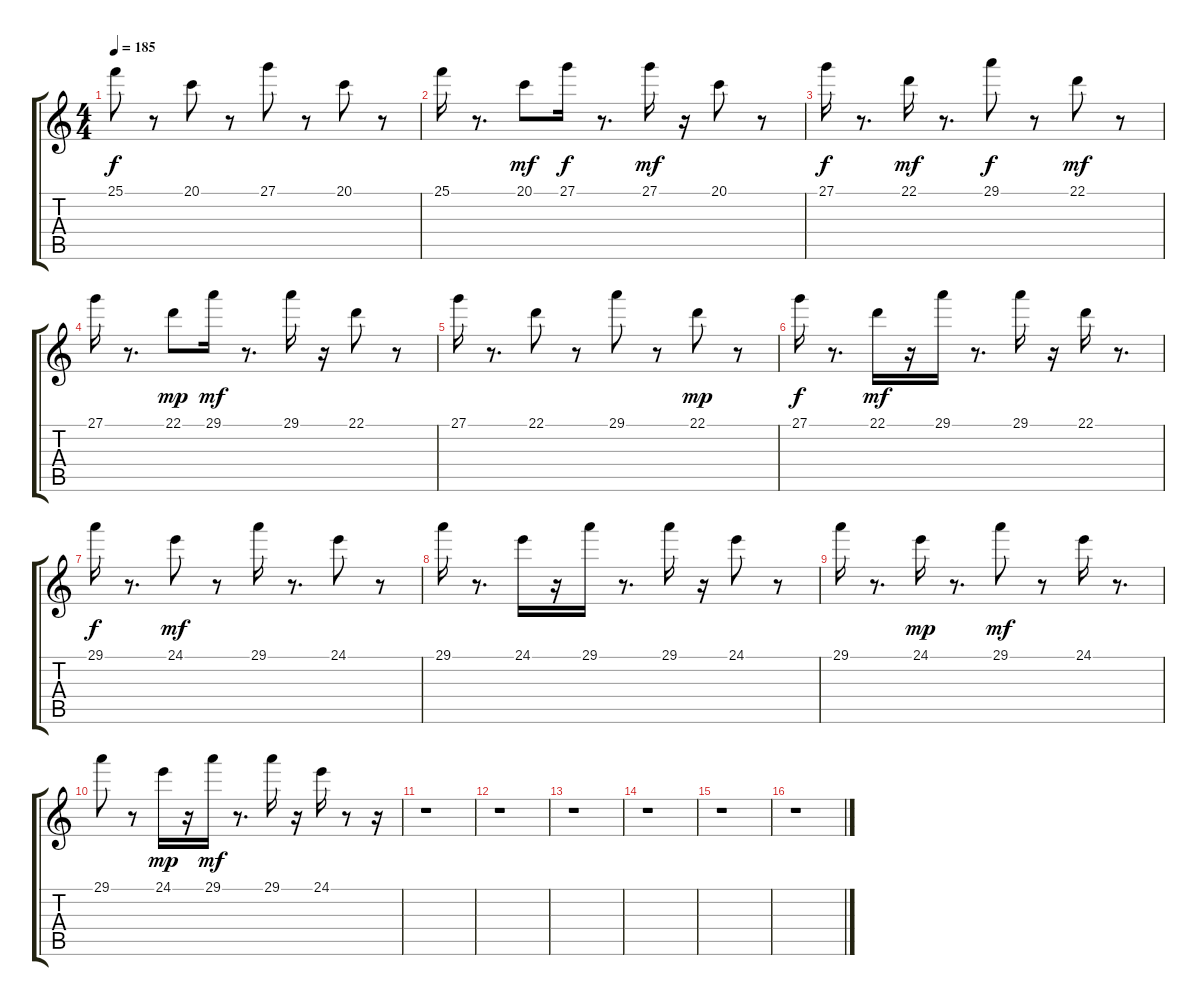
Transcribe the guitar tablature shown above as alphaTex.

\track "" {instrument taikodrum}
\staff {score tabs}
\tuning (E4 B3 G3 D3 A2 E2) {hide}
\ts (4 4)
\tempo 185
\clef g2
\ks c
25.1.8{dy f} r.8 20.1.8 r.8 27.1.8 r.8 20.1.8 r.8 |
25.1.16 r.8{d} 20.1.8{dy mf} 27.1.16{dy f} r.8{d} 27.1.16{dy mf} r.16 20.1.8 r.8 |
27.1.16{dy f} r.8{d} 22.1.16{dy mf} r.8{d} 29.1.8{dy f} r.8 22.1.8{dy mf} r.8 |
27.1.16 r.8{d} 22.1.8{dy mp} 29.1.16{dy mf} r.8{d} 29.1.16 r.16 22.1.8 r.8 |
27.1.16 r.8{d} 22.1.8 r.8 29.1.8 r.8 22.1.8{dy mp} r.8 |
27.1.16{dy f} r.8{d} 22.1.16{dy mf} r.16 29.1.16 r.8{d} 29.1.16 r.16 22.1.16 r.8{d} |
29.1.16{dy f} r.8{d} 24.1.8{dy mf} r.8 29.1.16 r.8{d} 24.1.8 r.8 |
29.1.16 r.8{d} 24.1.16 r.16 29.1.16 r.8{d} 29.1.16 r.16 24.1.8 r.8 |
29.1.16 r.8{d} 24.1.16{dy mp} r.8{d} 29.1.8{dy mf} r.8 24.1.16 r.8{d} |
29.1.8 r.8 24.1.16{dy mp} r.16 29.1.16{dy mf} r.8{d} 29.1.16 r.16 24.1.16 r.8 r.16 |
r.1 |
r.1 |
r.1 |
r.1 |
r.1 |
r.1
